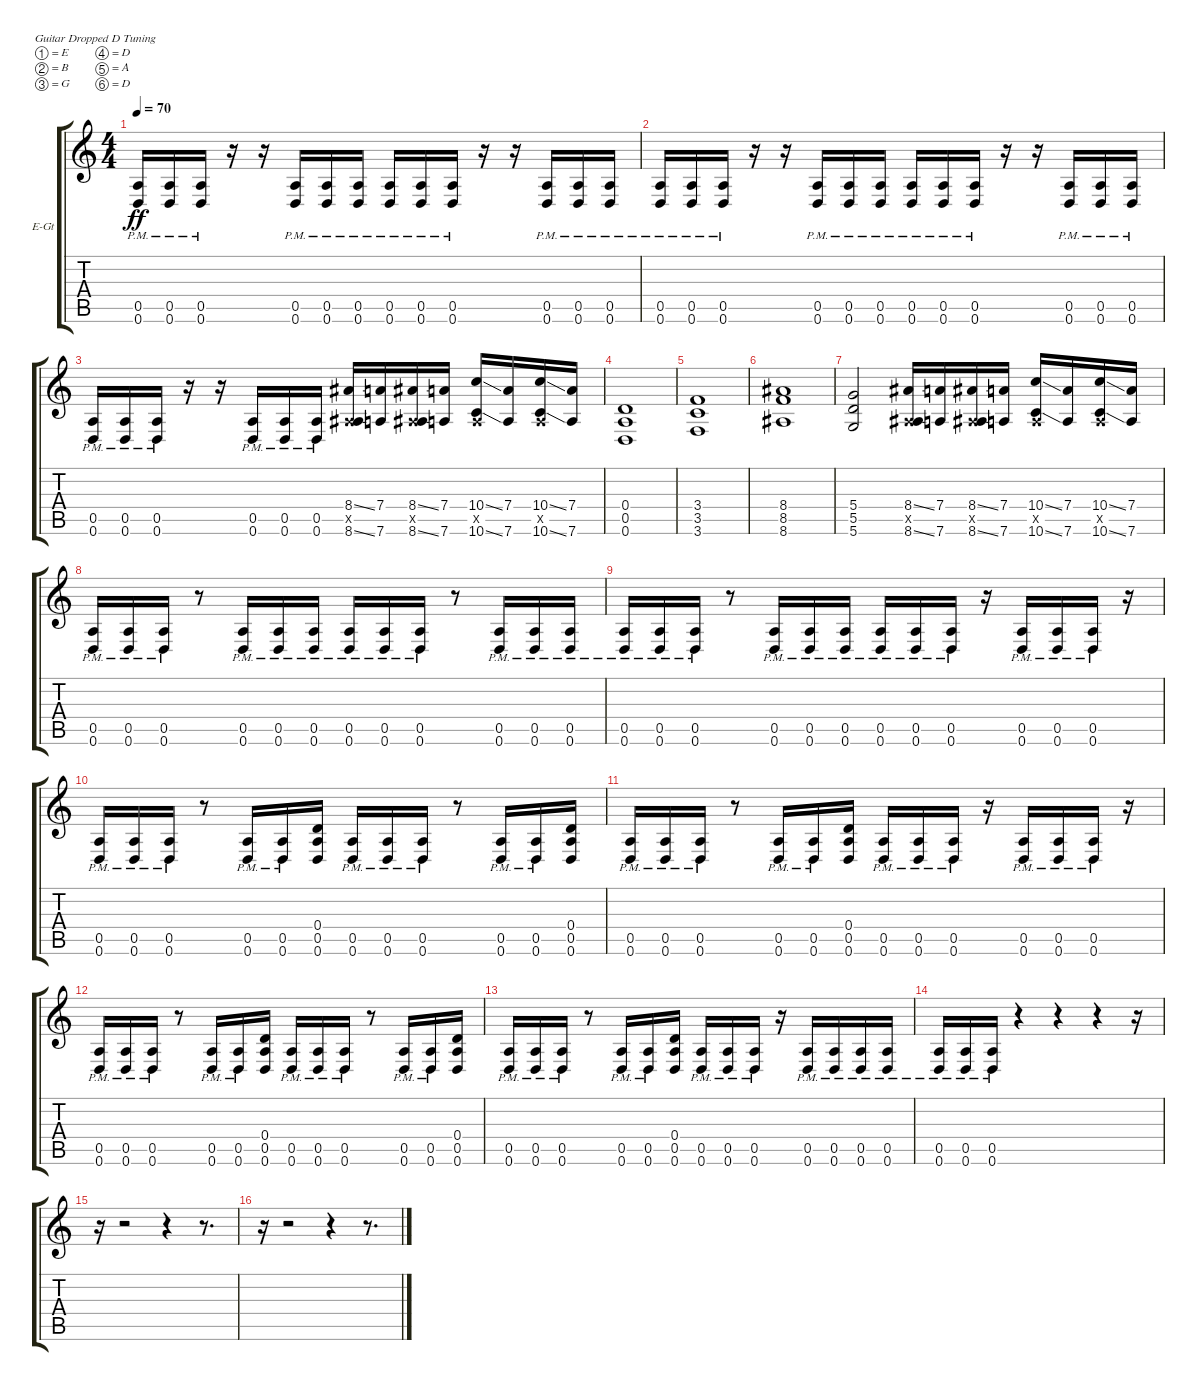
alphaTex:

\bracketExtendMode groupsimilarinstruments
\firstSystemTrackNameOrientation horizontal
\otherSystemsTrackNameOrientation horizontal
\track ("Track 4" "E-Gt") {instrument overdrivenguitar}
\staff {score tabs}
\tuning (E4 B3 G3 D3 A2 D2)
\ts (4 4)
\tempo 70
\clef g2
\ks c
(0.5{pm} 0.6{pm}).16{dy ff} (0.5{pm} 0.6{pm}).16 (0.5{pm} 0.6{pm}).16 r.16 r.16 (0.5{pm} 0.6{pm}).16 (0.5{pm} 0.6{pm}).16 (0.5{pm} 0.6{pm}).16 (0.5{pm} 0.6{pm}).16 (0.5{pm} 0.6{pm}).16 (0.5{pm} 0.6{pm}).16 r.16 r.16 (0.5{pm} 0.6{pm}).16 (0.5{pm} 0.6{pm}).16 (0.5{pm} 0.6{pm}).16 |
(0.5{pm} 0.6{pm}).16 (0.5{pm} 0.6{pm}).16 (0.5{pm} 0.6{pm}).16 r.16 r.16 (0.5{pm} 0.6{pm}).16 (0.5{pm} 0.6{pm}).16 (0.5{pm} 0.6{pm}).16 (0.5{pm} 0.6{pm}).16 (0.5{pm} 0.6{pm}).16 (0.5{pm} 0.6{pm}).16 r.16 r.16 (0.5{pm} 0.6{pm}).16 (0.5{pm} 0.6{pm}).16 (0.5{pm} 0.6{pm}).16 |
(0.5{pm} 0.6{pm}).16 (0.5{pm} 0.6{pm}).16 (0.5{pm} 0.6{pm}).16 r.16 r.16 (0.5{pm} 0.6{pm}).16 (0.5{pm} 0.6{pm}).16 (0.5{pm} 0.6{pm}).16 (8.4{ss} 0.5{x} 8.6{ss}).16 (7.4 7.6).16 (8.4{ss} 0.5{x} 8.6{ss}).16 (7.4 7.6).16 (10.4{ss} 0.5{x} 10.6{ss}).16 (7.4 7.6).16 (10.4{ss} 0.5{x} 10.6{ss}).16 (7.4 7.6).16 |
(0.4 0.5 0.6).1 |
(3.4 3.5 3.6).1 |
(8.4 8.5 8.6).1 |
(5.4 5.5 5.6).2 (8.4{ss} 0.5{x} 8.6{ss}).16 (7.4 7.6).16 (8.4{ss} 0.5{x} 8.6{ss}).16 (7.4 7.6).16 (10.4{ss} 0.5{x} 10.6{ss}).16 (7.4 7.6).16 (10.4{ss} 0.5{x} 10.6{ss}).16 (7.4 7.6).16 |
(0.5{pm} 0.6{pm}).16 (0.5{pm} 0.6{pm}).16 (0.5{pm} 0.6{pm}).16 r.8 (0.5{pm} 0.6{pm}).16 (0.5{pm} 0.6{pm}).16 (0.5{pm} 0.6{pm}).16 (0.5{pm} 0.6{pm}).16 (0.5{pm} 0.6{pm}).16 (0.5{pm} 0.6{pm}).16 r.8 (0.5{pm} 0.6{pm}).16 (0.5{pm} 0.6{pm}).16 (0.5{pm} 0.6{pm}).16 |
(0.5{pm} 0.6{pm}).16 (0.5{pm} 0.6{pm}).16 (0.5{pm} 0.6{pm}).16 r.8 (0.5{pm} 0.6{pm}).16 (0.5{pm} 0.6{pm}).16 (0.5{pm} 0.6{pm}).16 (0.5{pm} 0.6{pm}).16 (0.5{pm} 0.6{pm}).16 (0.5{pm} 0.6{pm}).16 r.16 (0.5{pm} 0.6{pm}).16 (0.5{pm} 0.6{pm}).16 (0.5{pm} 0.6{pm}).16 r.16 |
(0.5{pm} 0.6{pm}).16 (0.5{pm} 0.6{pm}).16 (0.5{pm} 0.6{pm}).16 r.8 (0.5{pm} 0.6{pm}).16 (0.5{pm} 0.6{pm}).16 (0.4 0.5 0.6).16 (0.5{pm} 0.6{pm}).16 (0.5{pm} 0.6{pm}).16 (0.5{pm} 0.6{pm}).16 r.8 (0.5{pm} 0.6{pm}).16 (0.5{pm} 0.6{pm}).16 (0.4 0.5 0.6).16 |
(0.5{pm} 0.6{pm}).16 (0.5{pm} 0.6{pm}).16 (0.5{pm} 0.6{pm}).16 r.8 (0.5{pm} 0.6{pm}).16 (0.5{pm} 0.6{pm}).16 (0.4 0.5 0.6).16 (0.5{pm} 0.6{pm}).16 (0.5{pm} 0.6{pm}).16 (0.5{pm} 0.6{pm}).16 r.16 (0.5{pm} 0.6{pm}).16 (0.5{pm} 0.6{pm}).16 (0.5{pm} 0.6{pm}).16 r.16 |
(0.5{pm} 0.6{pm}).16 (0.5{pm} 0.6{pm}).16 (0.5{pm} 0.6{pm}).16 r.8 (0.5{pm} 0.6{pm}).16 (0.5{pm} 0.6{pm}).16 (0.4 0.5 0.6).16 (0.5{pm} 0.6{pm}).16 (0.5{pm} 0.6{pm}).16 (0.5{pm} 0.6{pm}).16 r.8 (0.5{pm} 0.6{pm}).16 (0.5{pm} 0.6{pm}).16 (0.4 0.5 0.6).16 |
(0.5{pm} 0.6{pm}).16 (0.5{pm} 0.6{pm}).16 (0.5{pm} 0.6{pm}).16 r.8 (0.5{pm} 0.6{pm}).16 (0.5{pm} 0.6{pm}).16 (0.4 0.5 0.6).16 (0.5{pm} 0.6{pm}).16 (0.5{pm} 0.6{pm}).16 (0.5{pm} 0.6{pm}).16 r.16 (0.5{pm} 0.6{pm}).16 (0.5{pm} 0.6{pm}).16 (0.5{pm} 0.6{pm}).16 (0.5{pm} 0.6{pm}).16 |
(0.5{pm} 0.6{pm}).16 (0.5{pm} 0.6{pm}).16 (0.5{pm} 0.6{pm}).16 r.4 r.4 r.4 r.16 |
r.16 r.2 r.4 r.8{d} |
r.16 r.2 r.4 r.8{d}
